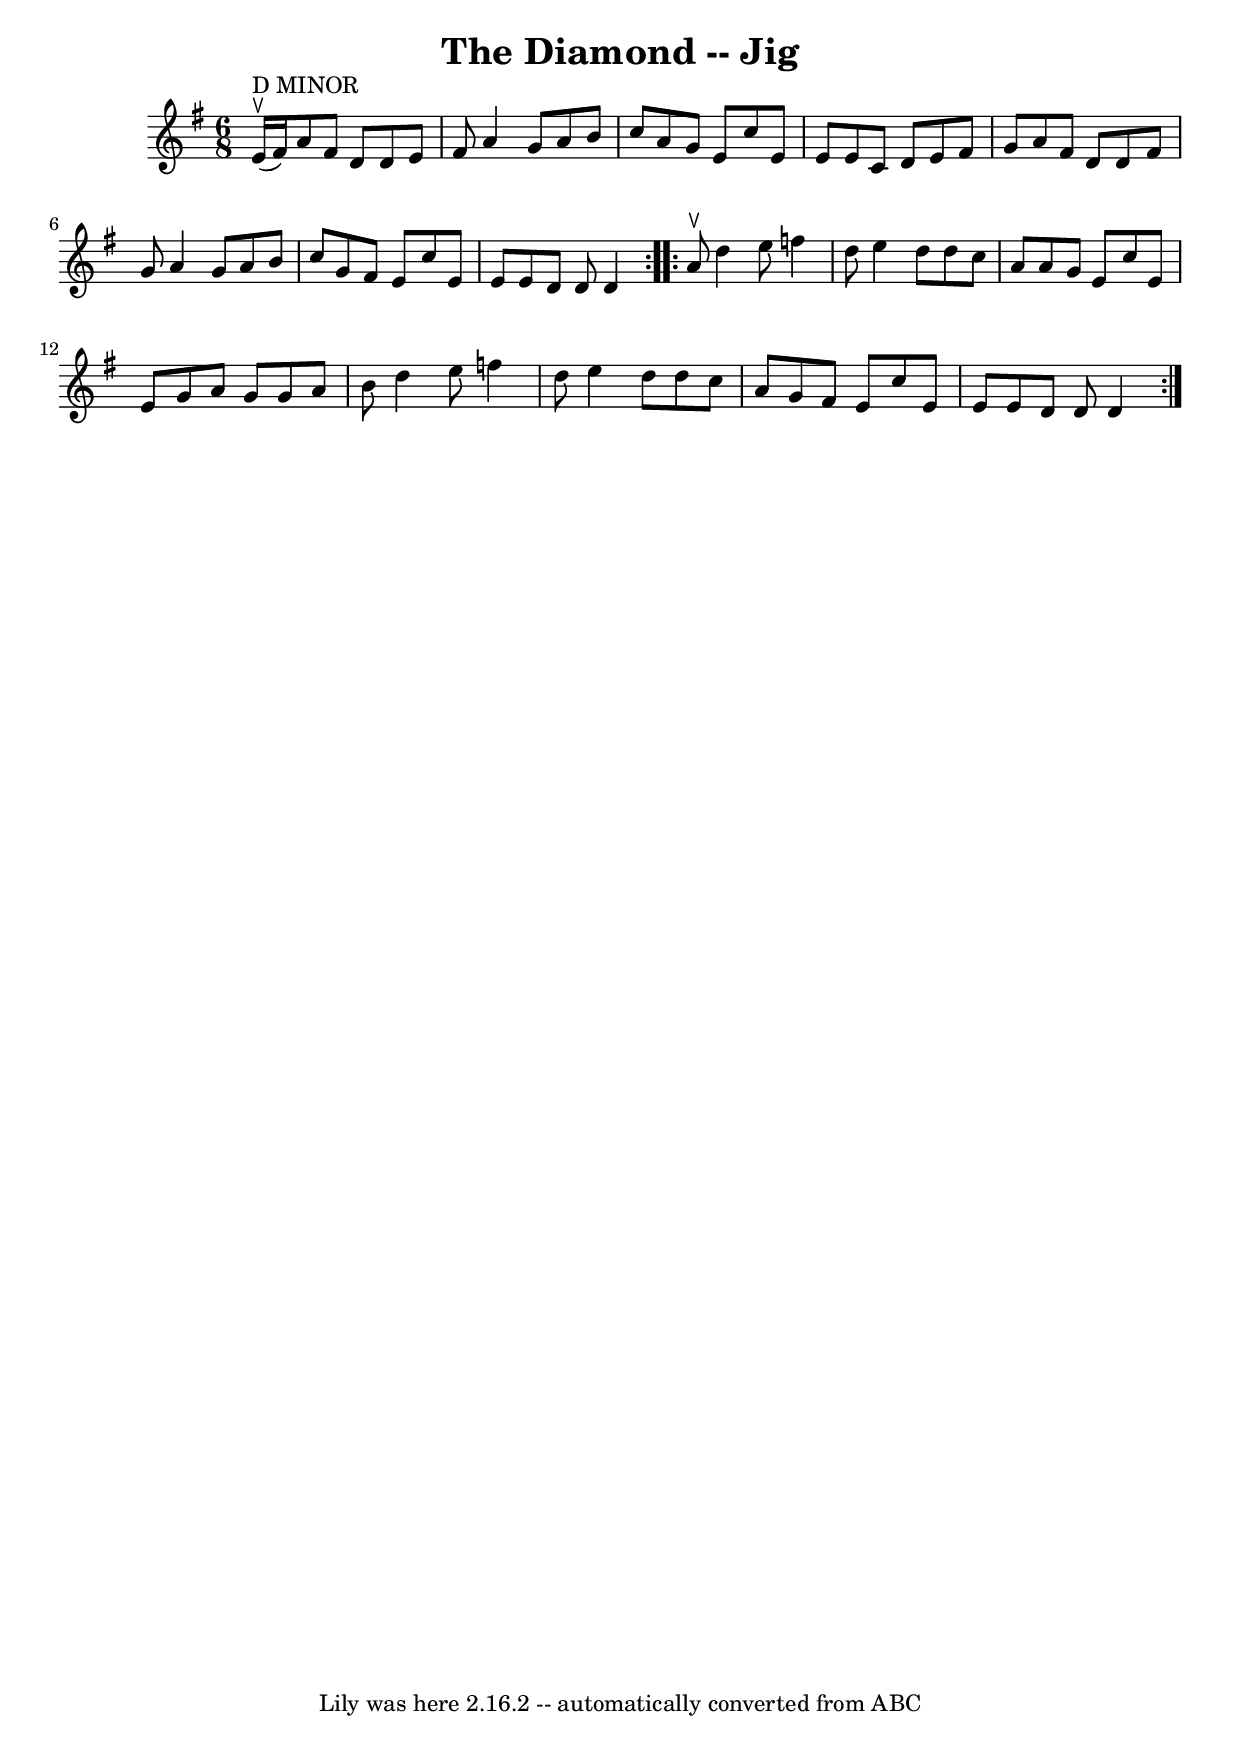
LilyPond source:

\version "2.16.2"
\include "Mammoth.ily"
\header {
  %% book = "Ryan's Mammoth Collection"
 crossRefNumber = "1"
 footnotes = "\\\\The D Minor stat:ement over the first bar does not agree with the\\\\one sharp key signiture."
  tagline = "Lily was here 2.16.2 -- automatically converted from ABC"
  title = "The Diamond -- Jig"

}
voicedefault =  {



  \repeat volta 2 {

    \time 6/8 % D Minor?
    
    \key d \mixolydian e'16^"D MINOR"^\ltoe(fs'16)  |
 a'8 fs'8 d'8 d'8 e'8 fs'8   |
 a'4 g'8 a'8 b'8 c''8   |
 a'8 g'8 e'8 c''8 e'8 e'8  |
 e'8 c'8 d'8 e'8 fs'8 g'8   |
 a'8 fs'8 d'8 d'8 fs'8 g'8   |
 a'4 g'8 a'8 b'8 c''8  |
 g'8 fs'8 e'8 c''8 e'8 e'8   |
 e'8 d'8 d'8 d'4  

  } 
  \repeat volta 2 { a'8^\ltoe  |
 d''4 e''8 f''4 d''8   |
 e''4 d''8 d''8 c''8 a'8  |
 a'8 g'8 e'8 c''8 e'8 e'8   |
 g'8 a'8 g'8 g'8 a'8 b'8  |
 d''4 e''8 f''4 d''8   |
 e''4 d''8 d''8 c''8 a'8   |
 g'8 fs'8 e'8 c''8 e'8 e'8  |
 e'8    
 d'8 d'8 d'4  
  }   

}

\score{
  <<

    \context Staff="default"
    {
      \voicedefault 
      
    }

  >>
  \layout {
    
  }
  \midi {
  }

}
